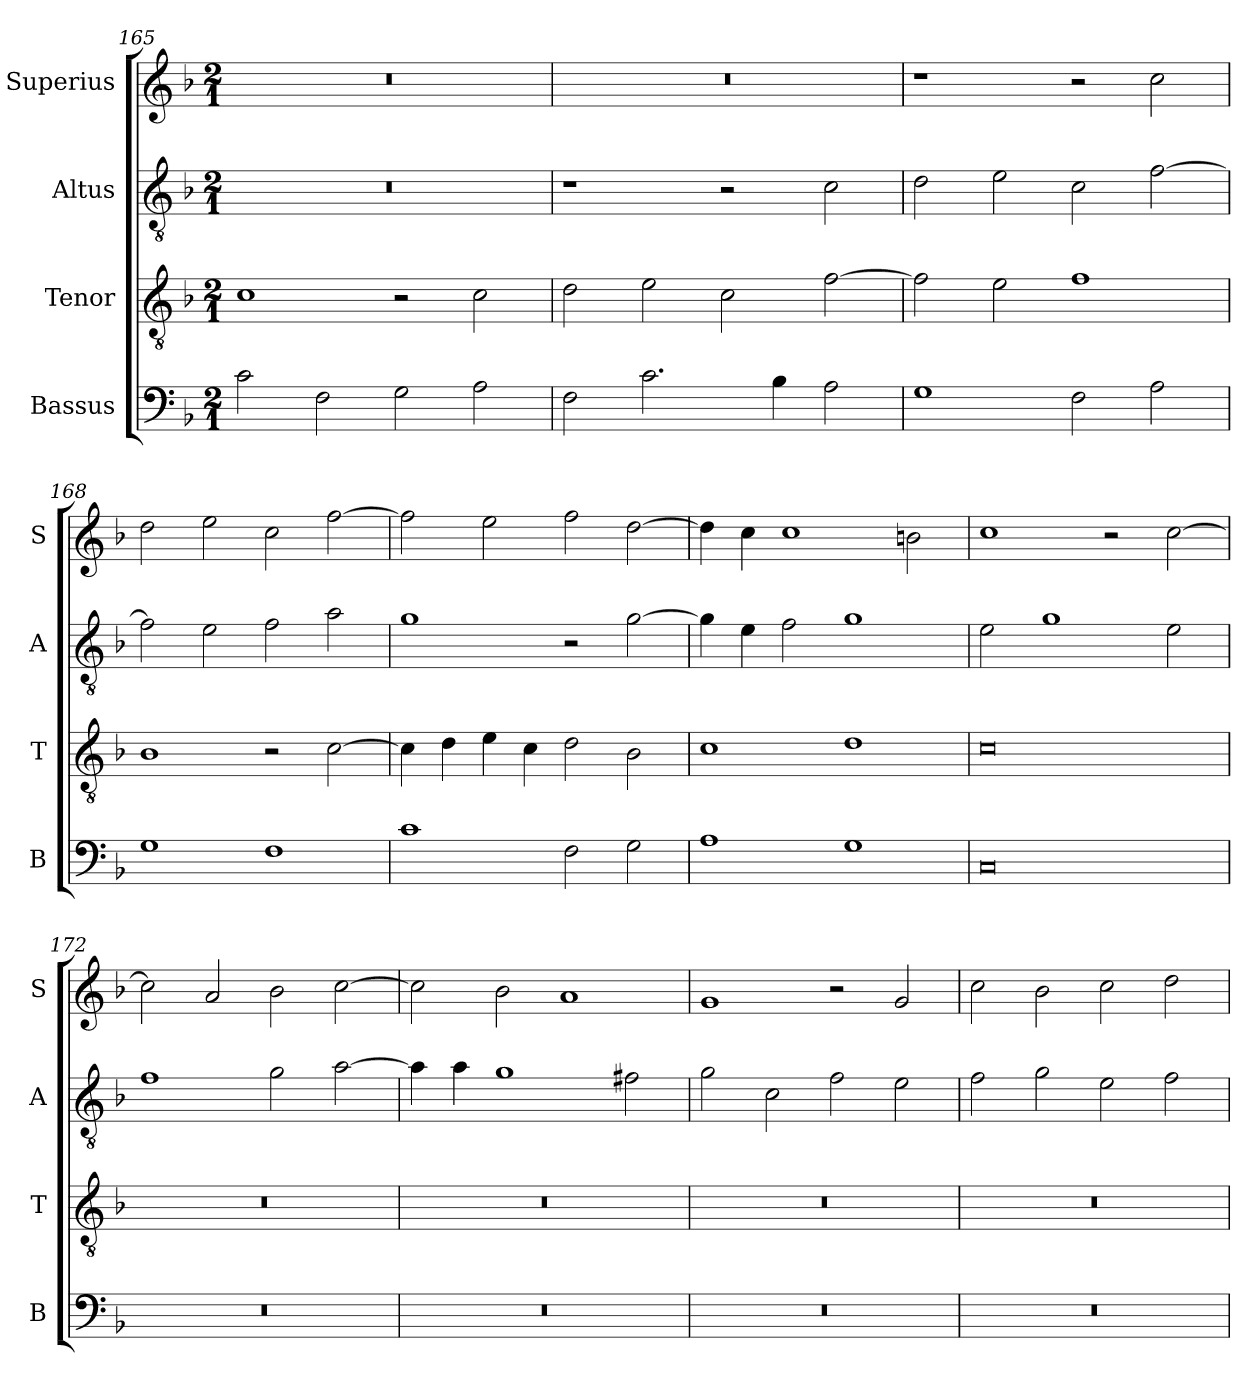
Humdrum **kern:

**kern	**kern	**kern	**kern
*part4	*part3	*part2	*part1
*staff4	*staff3	*staff2	*staff1
*I"Bassus	*I"Tenor	*I"Altus	*I"Superius
*I'B	*I'T	*I'A	*I'S
*clefF4	*clefGv2	*clefGv2	*clefG2
*k[b-]	*k[b-]	*k[b-]	*k[b-]
*F:	*F:	*F:	*F:
*M2/1	*M2/1	*M2/1	*M2/1
=165	=165	=165	=165
2c	1c	0r	0r
2F	.	.	.
2G	2r	.	.
2A	2c	.	.
=166	=166	=166	=166
2F	2d	1r	0r
2.c	2e	.	.
.	2c	2r	.
4B-	.	.	.
2A	[2f	2c	.
=167	=167	=167	=167
1G	2f]	2d	1r
.	2e	2e	.
2F	1f	2c	2r
2A	.	[2f	2cc
=168	=168	=168	=168
1G	1B-	2f]	2dd
.	.	2e	2ee
1F	2r	2f	2cc
.	[2c	2a	[2ff
=169	=169	=169	=169
1c	4c]	1g	2ff]
.	4d	.	.
.	4e	.	2ee
.	4c	.	.
2F	2d	2r	2ff
2G	2B-	[2g	[2dd
=170	=170	=170	=170
1A	1c	4g]	4dd]
.	.	4e	4cc
.	.	2f	1cc
1G	1d	1g	.
.	.	.	2bn
=171	=171	=171	=171
0C	0c	2e	1cc
.	.	1g	.
.	.	.	2r
.	.	2e	[2cc
=172	=172	=172	=172
0r	0r	1f	2cc]
.	.	.	2a
.	.	2g	2b-
.	.	[2a	[2cc
=173	=173	=173	=173
0r	0r	4a]	2cc]
.	.	4a	.
.	.	1g	2b-
.	.	.	1a
.	.	2f#X	.
=174	=174	=174	=174
0r	0r	2g	1g
.	.	2c	.
.	.	2f	2r
.	.	2e	2g
=175	=175	=175	=175
0r	0r	2f	2cc
.	.	2g	2b-
.	.	2e	2cc
.	.	2f	2dd
=	=	=	=
*-	*-	*-	*-
